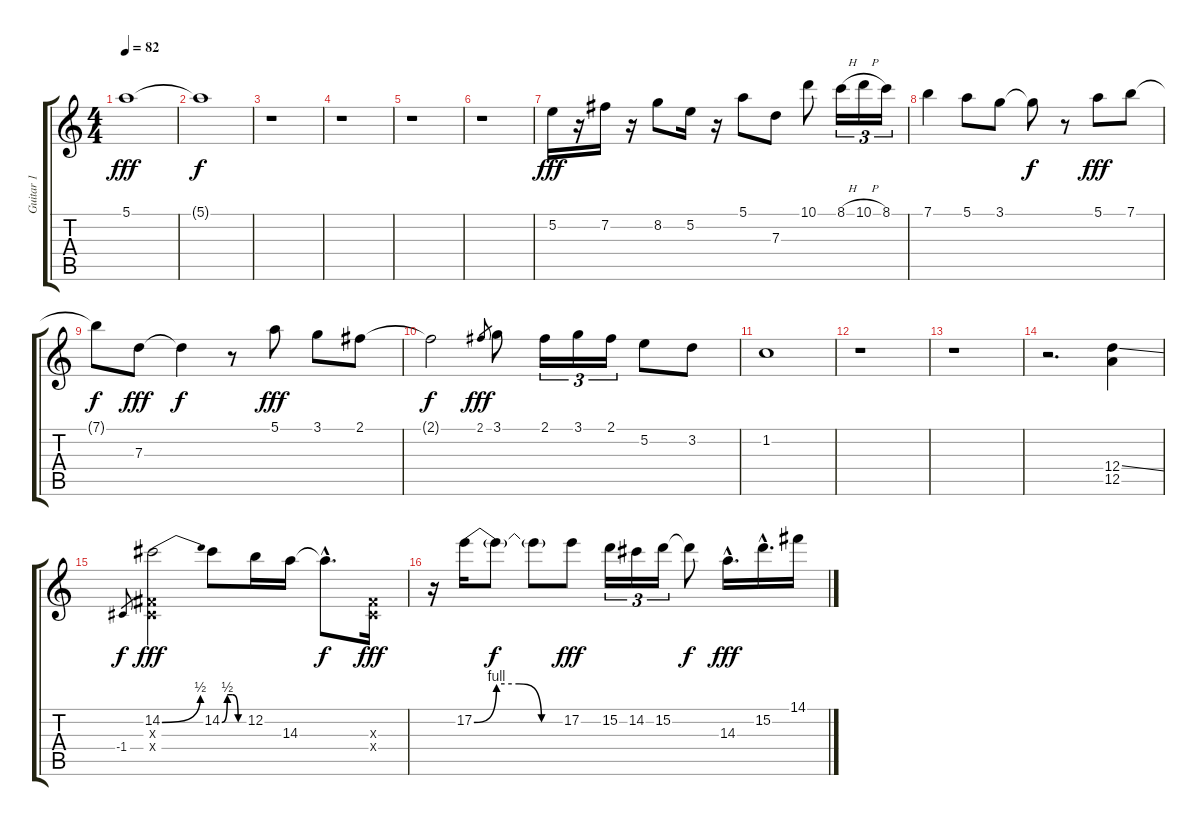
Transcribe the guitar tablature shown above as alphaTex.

\track ("Guitar 1" "Guitar 1") {instrument distortionguitar}
\staff {score tabs}
\tuning (E4 B3 G3 D3 A2 E2) {hide}
\ts (4 4)
\tempo 82
\clef g2
\ks c
5.1.1{dy fff} |
5.1{t}.1{dy f} |
r.1 |
r.1 |
r.1 |
r.1 |
5.2.16{dy fff} r.16 7.2.16 r.16 8.2.8 5.2.16 r.16 5.1.8 7.3.8 10.1.8 8.1{h}.16{tu (3 2)} 10.1{h}.16{tu (3 2)} 8.1.16{tu (3 2)} |
7.1.4 5.1.8 3.1.8 3.1{t}.8{dy f} r.8 5.1.8{dy fff} 7.1.8 |
7.1{t}.8{dy f} 7.3.8{dy fff} 7.3{t}.4{dy f} r.8 5.1.8{dy fff} 3.1.8 2.1.8 |
2.1{t}.2{dy f} 2.1.8{gr dy fff} 3.1.8 2.1.16{tu (3 2)} 3.1.16{tu (3 2)} 2.1.16{tu (3 2)} 5.2.8 3.2.8 |
1.2.1 |
r.1 |
r.1 |
r.2{d} (12.4{ss} 12.5).4 |
-1.4.8{gr dy f} (14.2{be (bend 0 0 60 2)} -1.3{x} -1.4{x}).2{dy fff} 14.2{be (custom 0 0 15 2 30 2 45 0 60 0)}.8 12.2.16 14.3.16 14.3{hac t}.8{d dy f} (-1.3{x} -1.4{x}).16{dy fff} |
r.16 17.2{be (custom 0 0 15 4 30 4 45 0 60 0)}.16 17.2{t}.8{dy f} 17.2{t}.8 17.2.8{dy fff} 15.2.16{tu (3 2)} 14.2.16{tu (3 2)} 15.2.16{tu (3 2)} 15.2{t}.8{dy f} 14.3{hac}.16{d dy fff} 15.2{hac}.16{d} 14.1.16
